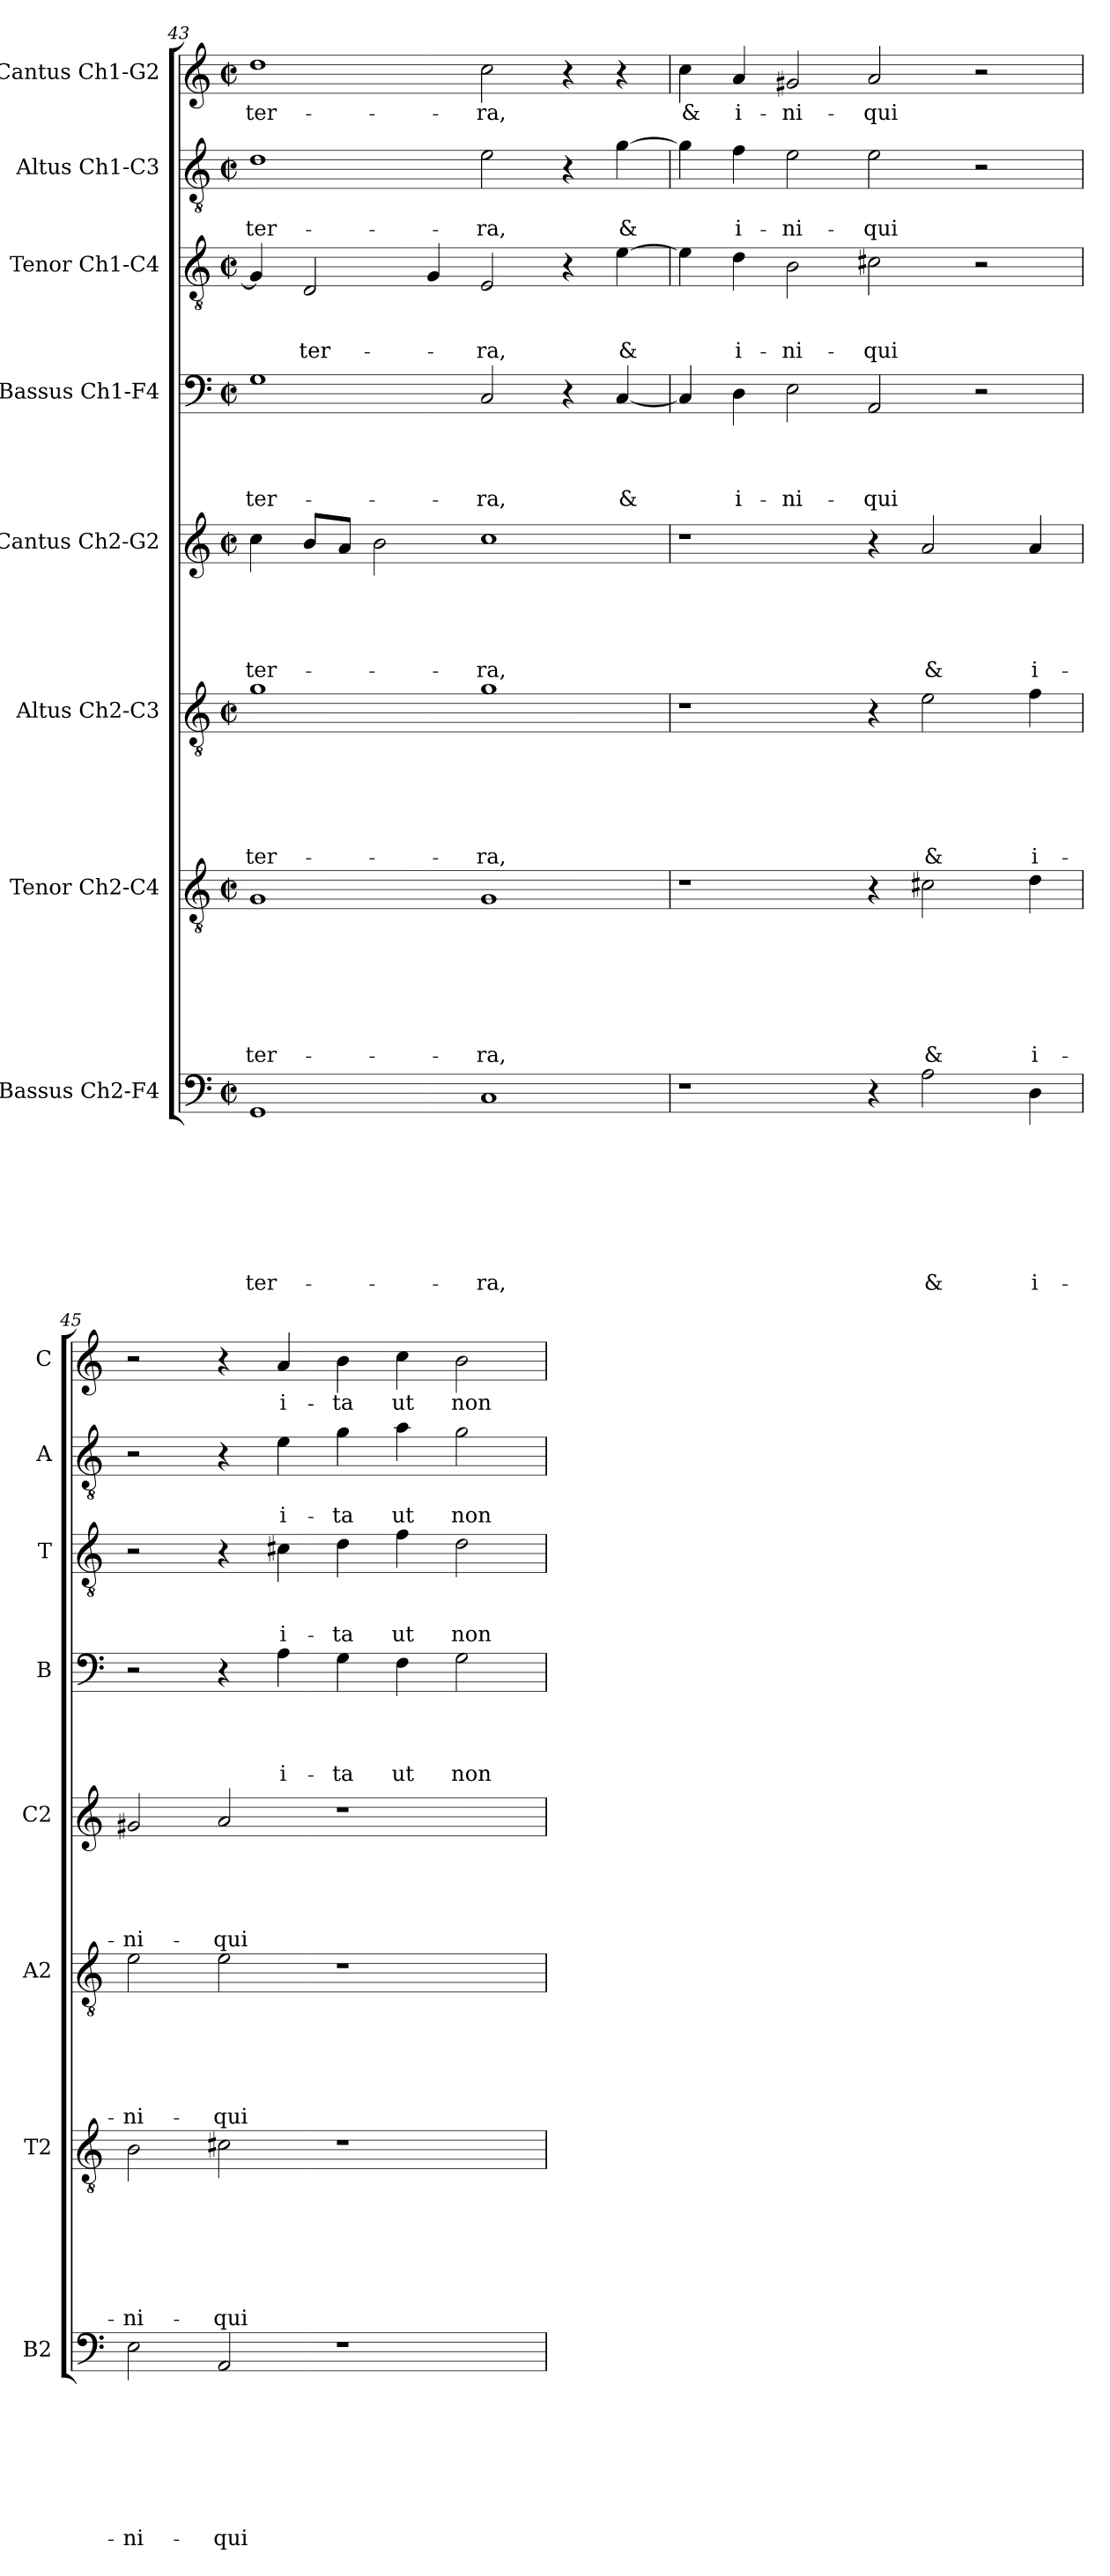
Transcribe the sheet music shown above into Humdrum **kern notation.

**kern	**text	**text	**text	**text	**text	**text	**text	**text	**kern	**text	**text	**text	**text	**text	**text	**text	**kern	**text	**text	**text	**text	**text	**text	**kern	**text	**text	**text	**text	**text	**kern	**text	**text	**text	**text	**kern	**text	**text	**text	**kern	**text	**text	**kern	**text
*part8	*part8	*part8	*part8	*part8	*part8	*part8	*part8	*part8	*part7	*part7	*part7	*part7	*part7	*part7	*part7	*part7	*part6	*part6	*part6	*part6	*part6	*part6	*part6	*part5	*part5	*part5	*part5	*part5	*part5	*part4	*part4	*part4	*part4	*part4	*part3	*part3	*part3	*part3	*part2	*part2	*part2	*part1	*part1
*staff8	*staff8	*staff8	*staff8	*staff8	*staff8	*staff8	*staff8	*staff8	*staff7	*staff7	*staff7	*staff7	*staff7	*staff7	*staff7	*staff7	*staff6	*staff6	*staff6	*staff6	*staff6	*staff6	*staff6	*staff5	*staff5	*staff5	*staff5	*staff5	*staff5	*staff4	*staff4	*staff4	*staff4	*staff4	*staff3	*staff3	*staff3	*staff3	*staff2	*staff2	*staff2	*staff1	*staff1
*I"Bassus Ch2-F4	*	*	*	*	*	*	*	*	*I"Tenor Ch2-C4	*	*	*	*	*	*	*	*I"Altus Ch2-C3	*	*	*	*	*	*	*I"Cantus Ch2-G2	*	*	*	*	*	*I"Bassus Ch1-F4	*	*	*	*	*I"Tenor Ch1-C4	*	*	*	*I"Altus Ch1-C3	*	*	*I"Cantus Ch1-G2	*
*I'B2	*	*	*	*	*	*	*	*	*I'T2	*	*	*	*	*	*	*	*I'A2	*	*	*	*	*	*	*I'C2	*	*	*	*	*	*I'B	*	*	*	*	*I'T	*	*	*	*I'A	*	*	*I'C	*
*clefF4	*	*	*	*	*	*	*	*	*clefGv2	*	*	*	*	*	*	*	*clefGv2	*	*	*	*	*	*	*clefG2	*	*	*	*	*	*clefF4	*	*	*	*	*clefGv2	*	*	*	*clefGv2	*	*	*clefG2	*
*k[]	*	*	*	*	*	*	*	*	*k[]	*	*	*	*	*	*	*	*k[]	*	*	*	*	*	*	*k[]	*	*	*	*	*	*k[]	*	*	*	*	*k[]	*	*	*	*k[]	*	*	*k[]	*
*C:	*	*	*	*	*	*	*	*	*C:	*	*	*	*	*	*	*	*C:	*	*	*	*	*	*	*C:	*	*	*	*	*	*C:	*	*	*	*	*C:	*	*	*	*C:	*	*	*C:	*
*M2/2	*	*	*	*	*	*	*	*	*M2/2	*	*	*	*	*	*	*	*M2/2	*	*	*	*	*	*	*M2/2	*	*	*	*	*	*M2/2	*	*	*	*	*M2/2	*	*	*	*M2/2	*	*	*M2/2	*
*met(c|)	*	*	*	*	*	*	*	*	*met(c|)	*	*	*	*	*	*	*	*met(c|)	*	*	*	*	*	*	*met(c|)	*	*	*	*	*	*met(c|)	*	*	*	*	*met(c|)	*	*	*	*met(c|)	*	*	*met(c|)	*
=43	=43	=43	=43	=43	=43	=43	=43	=43	=43	=43	=43	=43	=43	=43	=43	=43	=43	=43	=43	=43	=43	=43	=43	=43	=43	=43	=43	=43	=43	=43	=43	=43	=43	=43	=43	=43	=43	=43	=43	=43	=43	=43	=43
!	!	!	!	!	!	!	!	!LO:LY:b	!	!	!	!	!	!	!	!LO:LY:b	!	!	!	!	!	!	!LO:LY:b	!	!	!	!	!	!LO:LY:b	!	!	!	!	!LO:LY:b	!	!	!	!	!	!	!LO:LY:b	!	!LO:LY:b
1GG	.	.	.	.	.	.	.	ter-	1G	.	.	.	.	.	.	ter-	1g	.	.	.	.	.	ter-	4cc\	.	.	.	.	ter-	1G	.	.	.	ter-	4G/]	.	.	.	1d	.	ter-	1dd	ter-
!	!	!	!	!	!	!	!	!	!	!	!	!	!	!	!	!	!	!	!	!	!	!	!	!	!	!	!	!	!	!	!	!	!	!	!	!	!	!LO:LY:b	!	!	!	!	!
.	.	.	.	.	.	.	.	.	.	.	.	.	.	.	.	.	.	.	.	.	.	.	.	8b/L	.	.	.	.	.	.	.	.	.	.	2D/	.	.	ter-	.	.	.	.	.
.	.	.	.	.	.	.	.	.	.	.	.	.	.	.	.	.	.	.	.	.	.	.	.	8a/J	.	.	.	.	.	.	.	.	.	.	.	.	.	.	.	.	.	.	.
.	.	.	.	.	.	.	.	.	.	.	.	.	.	.	.	.	.	.	.	.	.	.	.	2b\	.	.	.	.	.	.	.	.	.	.	.	.	.	.	.	.	.	.	.
.	.	.	.	.	.	.	.	.	.	.	.	.	.	.	.	.	.	.	.	.	.	.	.	.	.	.	.	.	.	.	.	.	.	.	4G/	.	.	.	.	.	.	.	.
!	!	!	!	!	!	!	!	!LO:LY:b	!	!	!	!	!	!	!	!LO:LY:b	!	!	!	!	!	!	!LO:LY:b	!	!	!	!	!	!LO:LY:b	!	!	!	!	!LO:LY:b	!	!	!	!LO:LY:b	!	!	!LO:LY:b	!	!LO:LY:b
1C	.	.	.	.	.	.	.	-ra,	1G	.	.	.	.	.	.	-ra,	1g	.	.	.	.	.	-ra,	1cc	.	.	.	.	-ra,	2C/	.	.	.	-ra,	2E/	.	.	-ra,	2e\	.	-ra,	2cc\	-ra,
.	.	.	.	.	.	.	.	.	.	.	.	.	.	.	.	.	.	.	.	.	.	.	.	.	.	.	.	.	.	4r	.	.	.	.	4r	.	.	.	4r	.	.	4r	.
!	!	!	!	!	!	!	!	!	!	!	!	!	!	!	!	!	!	!	!	!	!	!	!	!	!	!	!	!	!	!	!	!	!	!LO:LY:b	!	!	!	!LO:LY:b	!	!	!LO:LY:b	!	!
.	.	.	.	.	.	.	.	.	.	.	.	.	.	.	.	.	.	.	.	.	.	.	.	.	.	.	.	.	.	[4C/	.	.	.	&	[4e\	.	.	&	[4g\	.	&	4r	.
=44	=44	=44	=44	=44	=44	=44	=44	=44	=44	=44	=44	=44	=44	=44	=44	=44	=44	=44	=44	=44	=44	=44	=44	=44	=44	=44	=44	=44	=44	=44	=44	=44	=44	=44	=44	=44	=44	=44	=44	=44	=44	=44	=44
!	!	!	!	!	!	!	!	!	!	!	!	!	!	!	!	!	!	!	!	!	!	!	!	!	!	!	!	!	!	!	!	!	!	!	!	!	!	!	!	!	!	!	!LO:LY:b
1r	.	.	.	.	.	.	.	.	1r	.	.	.	.	.	.	.	1r	.	.	.	.	.	.	1r	.	.	.	.	.	4C/]	.	.	.	.	4e\]	.	.	.	4g\]	.	.	4cc\	&
!	!	!	!	!	!	!	!	!	!	!	!	!	!	!	!	!	!	!	!	!	!	!	!	!	!	!	!	!	!	!	!	!	!	!LO:LY:b	!	!	!	!LO:LY:b	!	!	!LO:LY:b	!	!LO:LY:b
.	.	.	.	.	.	.	.	.	.	.	.	.	.	.	.	.	.	.	.	.	.	.	.	.	.	.	.	.	.	4D\	.	.	.	i-	4d\	.	.	i-	4f\	.	i-	4a/	i-
!	!	!	!	!	!	!	!	!	!	!	!	!	!	!	!	!	!	!	!	!	!	!	!	!	!	!	!	!	!	!	!	!	!	!LO:LY:b	!	!	!	!LO:LY:b	!	!	!LO:LY:b	!	!LO:LY:b
.	.	.	.	.	.	.	.	.	.	.	.	.	.	.	.	.	.	.	.	.	.	.	.	.	.	.	.	.	.	2E\	.	.	.	-ni-	2B\	.	.	-ni-	2e\	.	-ni-	2g#X/	-ni-
!	!	!	!	!	!	!	!	!	!	!	!	!	!	!	!	!	!	!	!	!	!	!	!	!	!	!	!	!	!	!	!	!	!	!LO:LY:b	!	!	!	!LO:LY:b	!	!	!LO:LY:b	!	!LO:LY:b
4r	.	.	.	.	.	.	.	.	4r	.	.	.	.	.	.	.	4r	.	.	.	.	.	.	4r	.	.	.	.	.	2AA/	.	.	.	-qui	2c#X\	.	.	-qui	2e\	.	-qui	2a/	-qui
!	!	!	!	!	!	!	!	!LO:LY:b	!	!	!	!	!	!	!	!LO:LY:b	!	!	!	!	!	!	!LO:LY:b	!	!	!	!	!	!LO:LY:b	!	!	!	!	!	!	!	!	!	!	!	!	!	!
2A\	.	.	.	.	.	.	.	&	2c#X\	.	.	.	.	.	.	&	2e\	.	.	.	.	.	&	2a/	.	.	.	.	&	.	.	.	.	.	.	.	.	.	.	.	.	.	.
.	.	.	.	.	.	.	.	.	.	.	.	.	.	.	.	.	.	.	.	.	.	.	.	.	.	.	.	.	.	2r	.	.	.	.	2r	.	.	.	2r	.	.	2r	.
!	!	!	!	!	!	!	!	!LO:LY:b	!	!	!	!	!	!	!	!LO:LY:b	!	!	!	!	!	!	!LO:LY:b	!	!	!	!	!	!LO:LY:b	!	!	!	!	!	!	!	!	!	!	!	!	!	!
4D\	.	.	.	.	.	.	.	i-	4d\	.	.	.	.	.	.	i-	4f\	.	.	.	.	.	i-	4a/	.	.	.	.	i-	.	.	.	.	.	.	.	.	.	.	.	.	.	.
!!LO:LB:g=z
=45	=45	=45	=45	=45	=45	=45	=45	=45	=45	=45	=45	=45	=45	=45	=45	=45	=45	=45	=45	=45	=45	=45	=45	=45	=45	=45	=45	=45	=45	=45	=45	=45	=45	=45	=45	=45	=45	=45	=45	=45	=45	=45	=45
!	!	!	!	!	!	!	!	!LO:LY:b	!	!	!	!	!	!	!	!LO:LY:b	!	!	!	!	!	!	!LO:LY:b	!	!	!	!	!	!LO:LY:b	!	!	!	!	!	!	!	!	!	!	!	!	!	!
2E\	.	.	.	.	.	.	.	-ni-	2B\	.	.	.	.	.	.	-ni-	2e\	.	.	.	.	.	-ni-	2g#X/	.	.	.	.	-ni-	2r	.	.	.	.	2r	.	.	.	2r	.	.	2r	.
!	!	!	!	!	!	!	!	!LO:LY:b	!	!	!	!	!	!	!	!LO:LY:b	!	!	!	!	!	!	!LO:LY:b	!	!	!	!	!	!LO:LY:b	!	!	!	!	!	!	!	!	!	!	!	!	!	!
2AA/	.	.	.	.	.	.	.	-qui	2c#X\	.	.	.	.	.	.	-qui	2e\	.	.	.	.	.	-qui	2a/	.	.	.	.	-qui	4r	.	.	.	.	4r	.	.	.	4r	.	.	4r	.
!	!	!	!	!	!	!	!	!	!	!	!	!	!	!	!	!	!	!	!	!	!	!	!	!	!	!	!	!	!	!	!	!	!	!LO:LY:b	!	!	!	!LO:LY:b	!	!	!LO:LY:b	!	!LO:LY:b
.	.	.	.	.	.	.	.	.	.	.	.	.	.	.	.	.	.	.	.	.	.	.	.	.	.	.	.	.	.	4A\	.	.	.	i-	4c#X\	.	.	i-	4e\	.	i-	4a/	i-
!	!	!	!	!	!	!	!	!	!	!	!	!	!	!	!	!	!	!	!	!	!	!	!	!	!	!	!	!	!	!	!	!	!	!LO:LY:b	!	!	!	!LO:LY:b	!	!	!LO:LY:b	!	!LO:LY:b
1r	.	.	.	.	.	.	.	.	1r	.	.	.	.	.	.	.	1r	.	.	.	.	.	.	1r	.	.	.	.	.	4G\	.	.	.	-ta	4d\	.	.	-ta	4g\	.	-ta	4b\	-ta
!	!	!	!	!	!	!	!	!	!	!	!	!	!	!	!	!	!	!	!	!	!	!	!	!	!	!	!	!	!	!	!	!	!	!LO:LY:b	!	!	!	!LO:LY:b	!	!	!LO:LY:b	!	!LO:LY:b
.	.	.	.	.	.	.	.	.	.	.	.	.	.	.	.	.	.	.	.	.	.	.	.	.	.	.	.	.	.	4F\	.	.	.	ut	4f\	.	.	ut	4a\	.	ut	4cc\	ut
!	!	!	!	!	!	!	!	!	!	!	!	!	!	!	!	!	!	!	!	!	!	!	!	!	!	!	!	!	!	!	!	!	!	!LO:LY:b	!	!	!	!LO:LY:b	!	!	!LO:LY:b	!	!LO:LY:b
.	.	.	.	.	.	.	.	.	.	.	.	.	.	.	.	.	.	.	.	.	.	.	.	.	.	.	.	.	.	2G\	.	.	.	non	2d\	.	.	non	2g\	.	non	2b\	non
=	=	=	=	=	=	=	=	=	=	=	=	=	=	=	=	=	=	=	=	=	=	=	=	=	=	=	=	=	=	=	=	=	=	=	=	=	=	=	=	=	=	=	=
*-	*-	*-	*-	*-	*-	*-	*-	*-	*-	*-	*-	*-	*-	*-	*-	*-	*-	*-	*-	*-	*-	*-	*-	*-	*-	*-	*-	*-	*-	*-	*-	*-	*-	*-	*-	*-	*-	*-	*-	*-	*-	*-	*-
